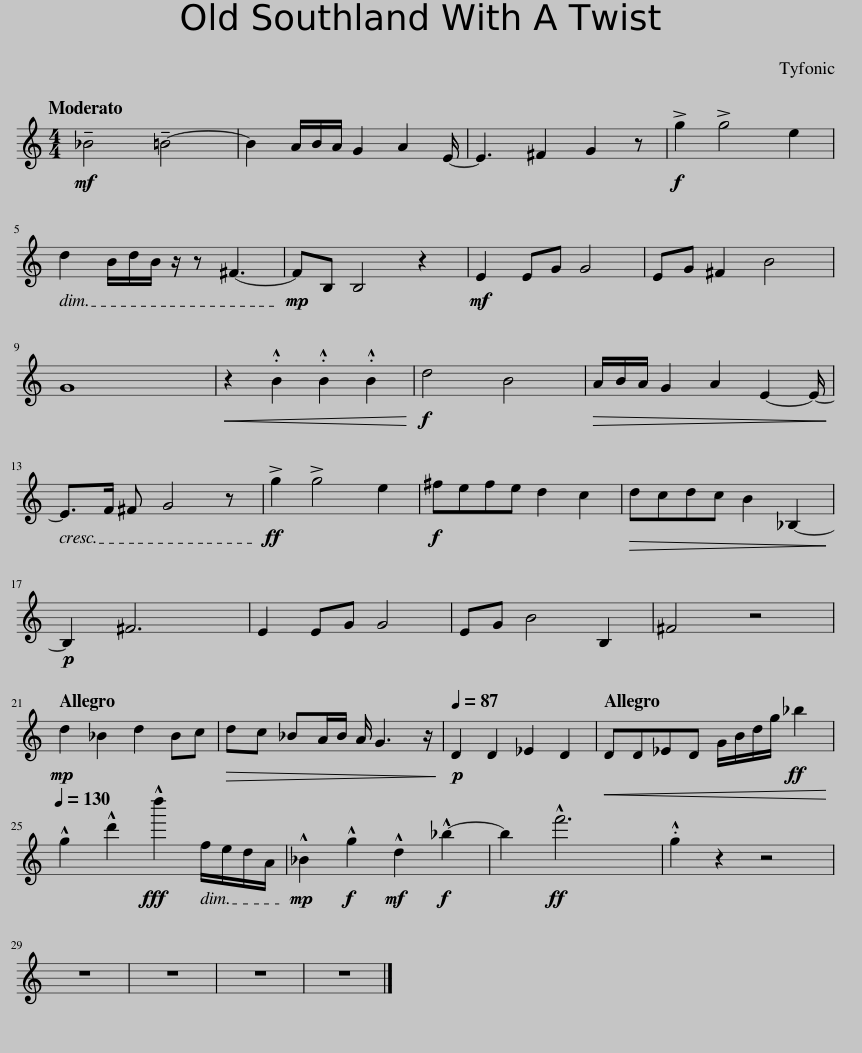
X:1
L:1/8
Q:1/4=114
M:4/4
I:linebreak $
K:none
V:1 treble transpose=-2
V:1
[K:C]!mf! !tenuto!c4 !tenuto!^c4- | c2 B/^c/B/ A2 B2 ^F/- | F3 ^G2 A2 z |!f! !>!a2 !>!a4 ^f2 |$ e2 ^c/e/c/ z/ z ^G3- | %5
!mp! G^C C4 z2 |!mf! ^F2 FA A4 | ^FA ^G2 ^c4 |$ A8 |!<(! z2 .^c2 .c2 .c2!<)! | %10
!f! e4 ^c4 |!>(! B/^c/B/ A2 B2 ^F2- F/-!>)! |$ F>G ^G A4 z |!ff! !>!a2 !>!a4 ^f2 |!f! ^g^fgf e2 d2 | %15
!>(! eded ^c2 C2-!>)! |$!p! C2 ^G6 | ^F2 FA A4 | ^FA ^c4 ^C2 | ^G4 z4 |$ %20
!mp![Q:1/4=144] e2 c2 e2 cd |!>(! ed cB/c/ B/ A3 z/!>)! |!p![Q:1/4=87] E2 E2 F2 E2 |[Q:1/4=144]!<(! EEFE A/^c/e/a/!ff! c'2!<)! |$[Q:1/4=130] !^!a2 !^!e'2!fff! !^!e''2 g/^f/e/B/ | %25
!mp! !^!c2!f! !^!a2!mf! !^!e2!f! !^!c'2- | c'2!ff! !^!g'6 | .a2 z2 z4 |$ z8 | z8 | %30
 z8 | z8 |] %32
